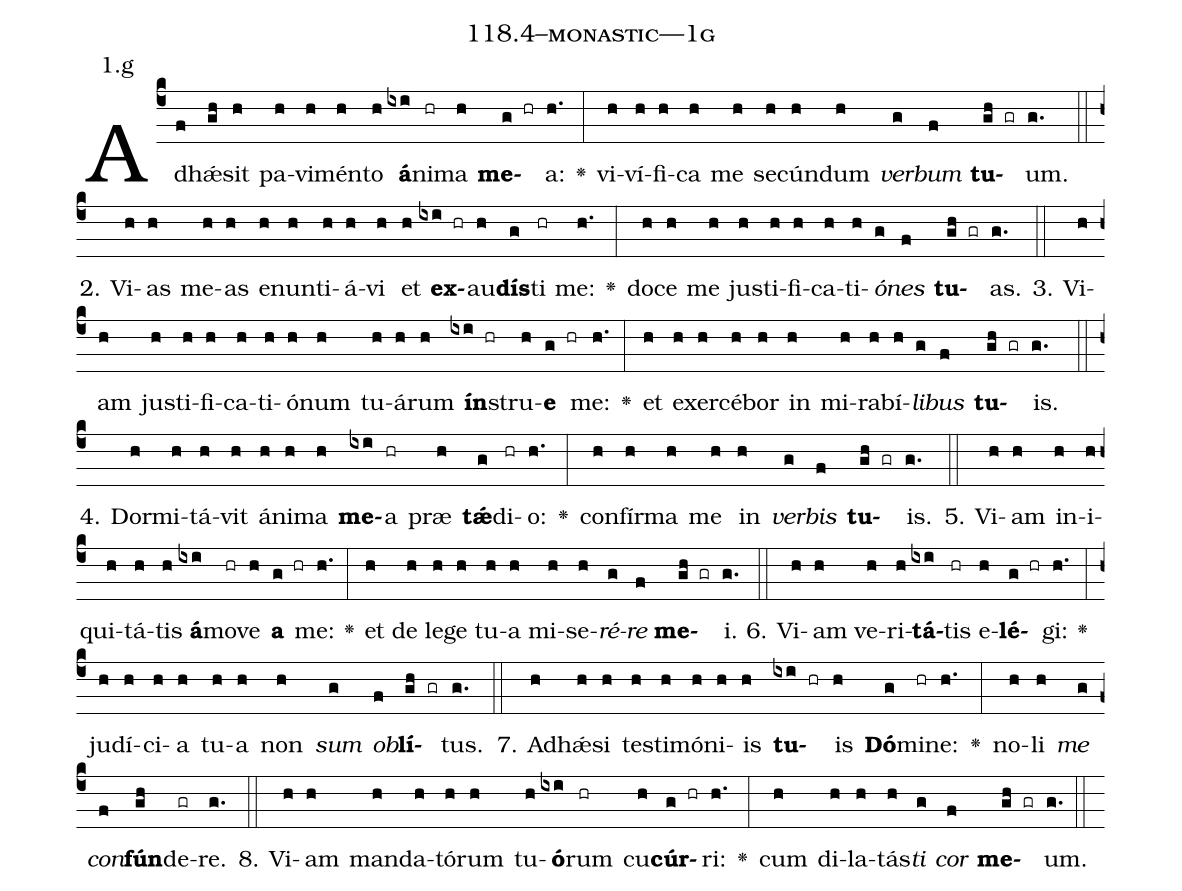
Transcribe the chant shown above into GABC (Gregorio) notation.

name: 118.4--monastic---1g;
annotation: 1.g;
%%
(c4)Ad(f)hǽ(gh)sit(h) pa(h)vi(h)mén(h)to(h) <b>á</b>(ixi)ni(hr)ma(h) <b>me</b>(g hr)a:(h.) <v>\greheightstar</v>(:) vi(h)ví(h)fi(h)ca(h) me(h) se(h)cún(h)dum(h) <i>ver</i>(g)<i>bum</i>(f) <b>tu</b>(gh gr)um.(g.) (::)
2. Vi(h)as(h) me(h)as(h) e(h)nun(h)ti(h)á(h)vi(h) et(h) <b>ex</b>(ixi hr)au(h)<b>dís</b>(g)ti(hr) me:(h.) <v>\greheightstar</v>(:) do(h)ce(h) me(h) jus(h)ti(h)fi(h)ca(h)ti(h)<i>ó</i>(g)<i>nes</i>(f) <b>tu</b>(gh gr)as.(g.) (::)
3. Vi(h)am(h) jus(h)ti(h)fi(h)ca(h)ti(h)ó(h)num(h) tu(h)á(h)rum(h) <b>ín</b>(ixi hr)stru(h)<b>e</b>(g hr) me:(h.) <v>\greheightstar</v>(:) et(h) ex(h)er(h)cé(h)bor(h) in(h) mi(h)ra(h)bí(h)<i>li</i>(g)<i>bus</i>(f) <b>tu</b>(gh gr)is.(g.) (::)
4. Dor(h)mi(h)tá(h)vit(h) á(h)ni(h)ma(h) <b>me</b>(ixi)a(hr) præ(h) <b>tǽ</b>(g)di(hr)o:(h.) <v>\greheightstar</v>(:) con(h)fír(h)ma(h) me(h) in(h) <i>ver</i>(g)<i>bis</i>(f) <b>tu</b>(gh gr)is.(g.) (::)
5. Vi(h)am(h) in(h)i(h)qui(h)tá(h)tis(h) <b>á</b>(ixi)mo(hr)ve(h) <b>a</b>(g hr) me:(h.) <v>\greheightstar</v>(:) et(h) de(h) le(h)ge(h) tu(h)a(h) mi(h)se(h)<i>ré</i>(g)<i>re</i>(f) <b>me</b>(gh gr)i.(g.) (::)
6. Vi(h)am(h) ve(h)ri(h)<b>tá</b>(ixi)tis(hr) e(h)<b>lé</b>(g hr)gi:(h.) <v>\greheightstar</v>(:) ju(h)dí(h)ci(h)a(h) tu(h)a(h) non(h) <i>sum</i>(g) <i>ob</i>(f)<b>lí</b>(gh gr)tus.(g.) (::)
7. Ad(h)hǽ(h)si(h) tes(h)ti(h)mó(h)ni(h)is(h) <b>tu</b>(ixi hr)is(h) <b>Dó</b>(g)mi(hr)ne:(h.) <v>\greheightstar</v>(:) no(h)li(h) <i>me</i>(g) <i>con</i>(f)<b>fún</b>(gh)de(gr)re.(g.) (::)
8. Vi(h)am(h) man(h)da(h)tó(h)rum(h) tu(h)<b>ó</b>(ixi)rum(hr) cu(h)<b>cúr</b>(g hr)ri:(h.) <v>\greheightstar</v>(:) cum(h) di(h)la(h)tás(h)<i>ti</i>(g) <i>cor</i>(f) <b>me</b>(gh gr)um.(g.) (::)
